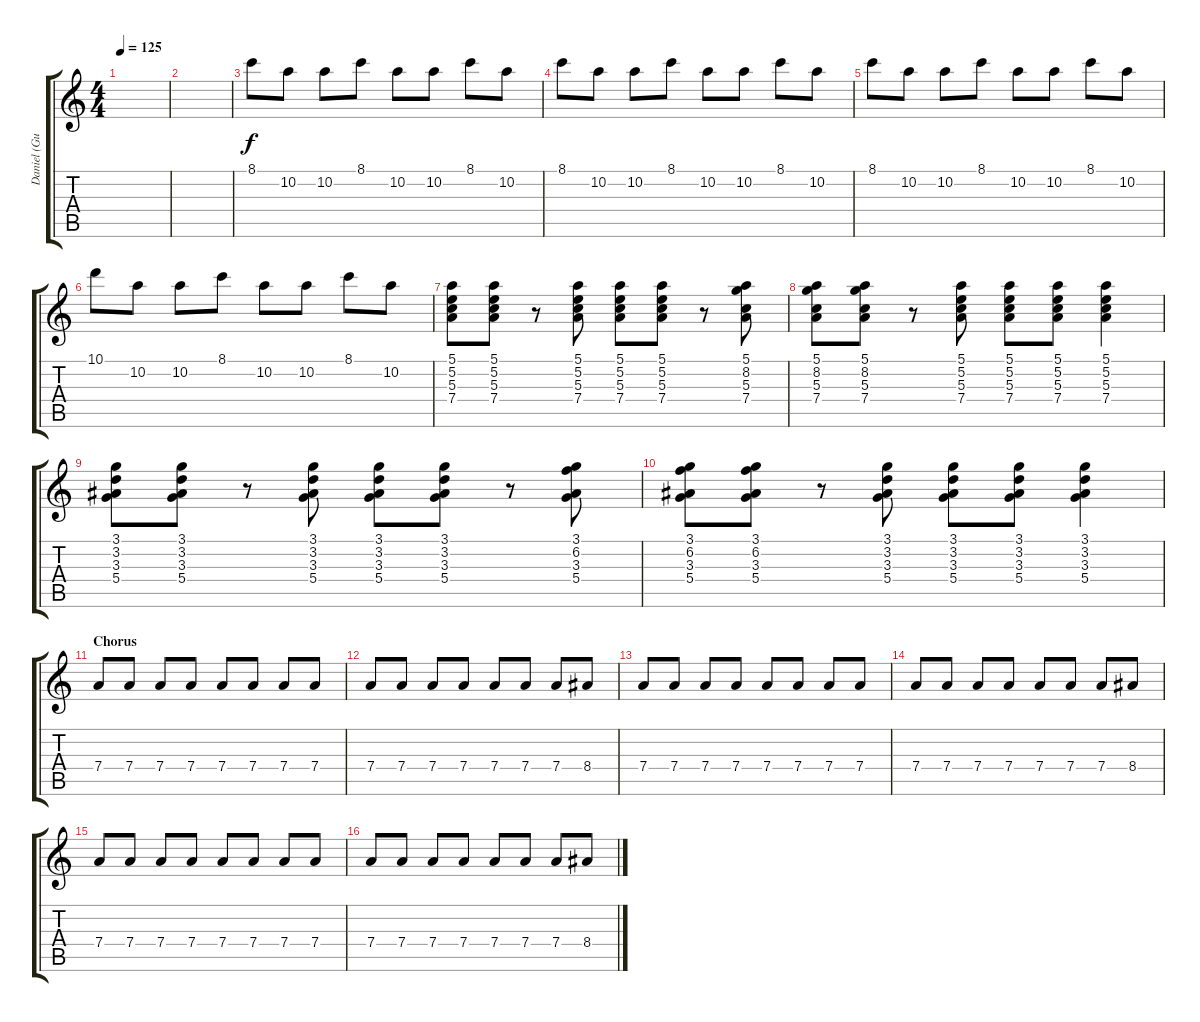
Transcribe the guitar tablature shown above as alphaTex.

\track ("Daniel (Guitar)" "Daniel (Gu") {instrument overdrivenguitar}
\staff {score tabs}
\tuning (E4 B3 G3 D3 A2 E2) {hide}
\ts (4 4)
\tempo 125
\clef g2
\ks c
|
|
8.1.8 10.2.8 10.2.8 8.1.8 10.2.8 10.2.8 8.1.8 10.2.8 |
8.1.8 10.2.8 10.2.8 8.1.8 10.2.8 10.2.8 8.1.8 10.2.8 |
8.1.8 10.2.8 10.2.8 8.1.8 10.2.8 10.2.8 8.1.8 10.2.8 |
10.1.8 10.2.8 10.2.8 8.1.8 10.2.8 10.2.8 8.1.8 10.2.8 |
(5.1 5.2 5.3 7.4).8 (5.1 5.2 5.3 7.4).8 r.8 (5.1 5.2 5.3 7.4).8 (5.1 5.2 5.3 7.4).8 (5.1 5.2 5.3 7.4).8 r.8 (5.1 8.2 5.3 7.4).8 |
(5.1 8.2 5.3 7.4).8 (5.1 8.2 5.3 7.4).8 r.8 (5.1 5.2 5.3 7.4).8 (5.1 5.2 5.3 7.4).8 (5.1 5.2 5.3 7.4).8 (5.1 5.2 5.3 7.4).4 |
(3.1 3.2 3.3 5.4).8 (3.1 3.2 3.3 5.4).8 r.8 (3.1 3.2 3.3 5.4).8 (3.1 3.2 3.3 5.4).8 (3.1 3.2 3.3 5.4).8 r.8 (3.1 6.2 3.3 5.4).8 |
(3.1 6.2 3.3 5.4).8 (3.1 6.2 3.3 5.4).8 r.8 (3.1 3.2 3.3 5.4).8 (3.1 3.2 3.3 5.4).8 (3.1 3.2 3.3 5.4).8 (3.1 3.2 3.3 5.4).4 |
\section ("" "Chorus")
7.4.8 7.4.8 7.4.8 7.4.8 7.4.8 7.4.8 7.4.8 7.4.8 |
7.4.8 7.4.8 7.4.8 7.4.8 7.4.8 7.4.8 7.4.8 8.4.8 |
7.4.8 7.4.8 7.4.8 7.4.8 7.4.8 7.4.8 7.4.8 7.4.8 |
7.4.8 7.4.8 7.4.8 7.4.8 7.4.8 7.4.8 7.4.8 8.4.8 |
7.4.8 7.4.8 7.4.8 7.4.8 7.4.8 7.4.8 7.4.8 7.4.8 |
7.4.8 7.4.8 7.4.8 7.4.8 7.4.8 7.4.8 7.4.8 8.4.8
